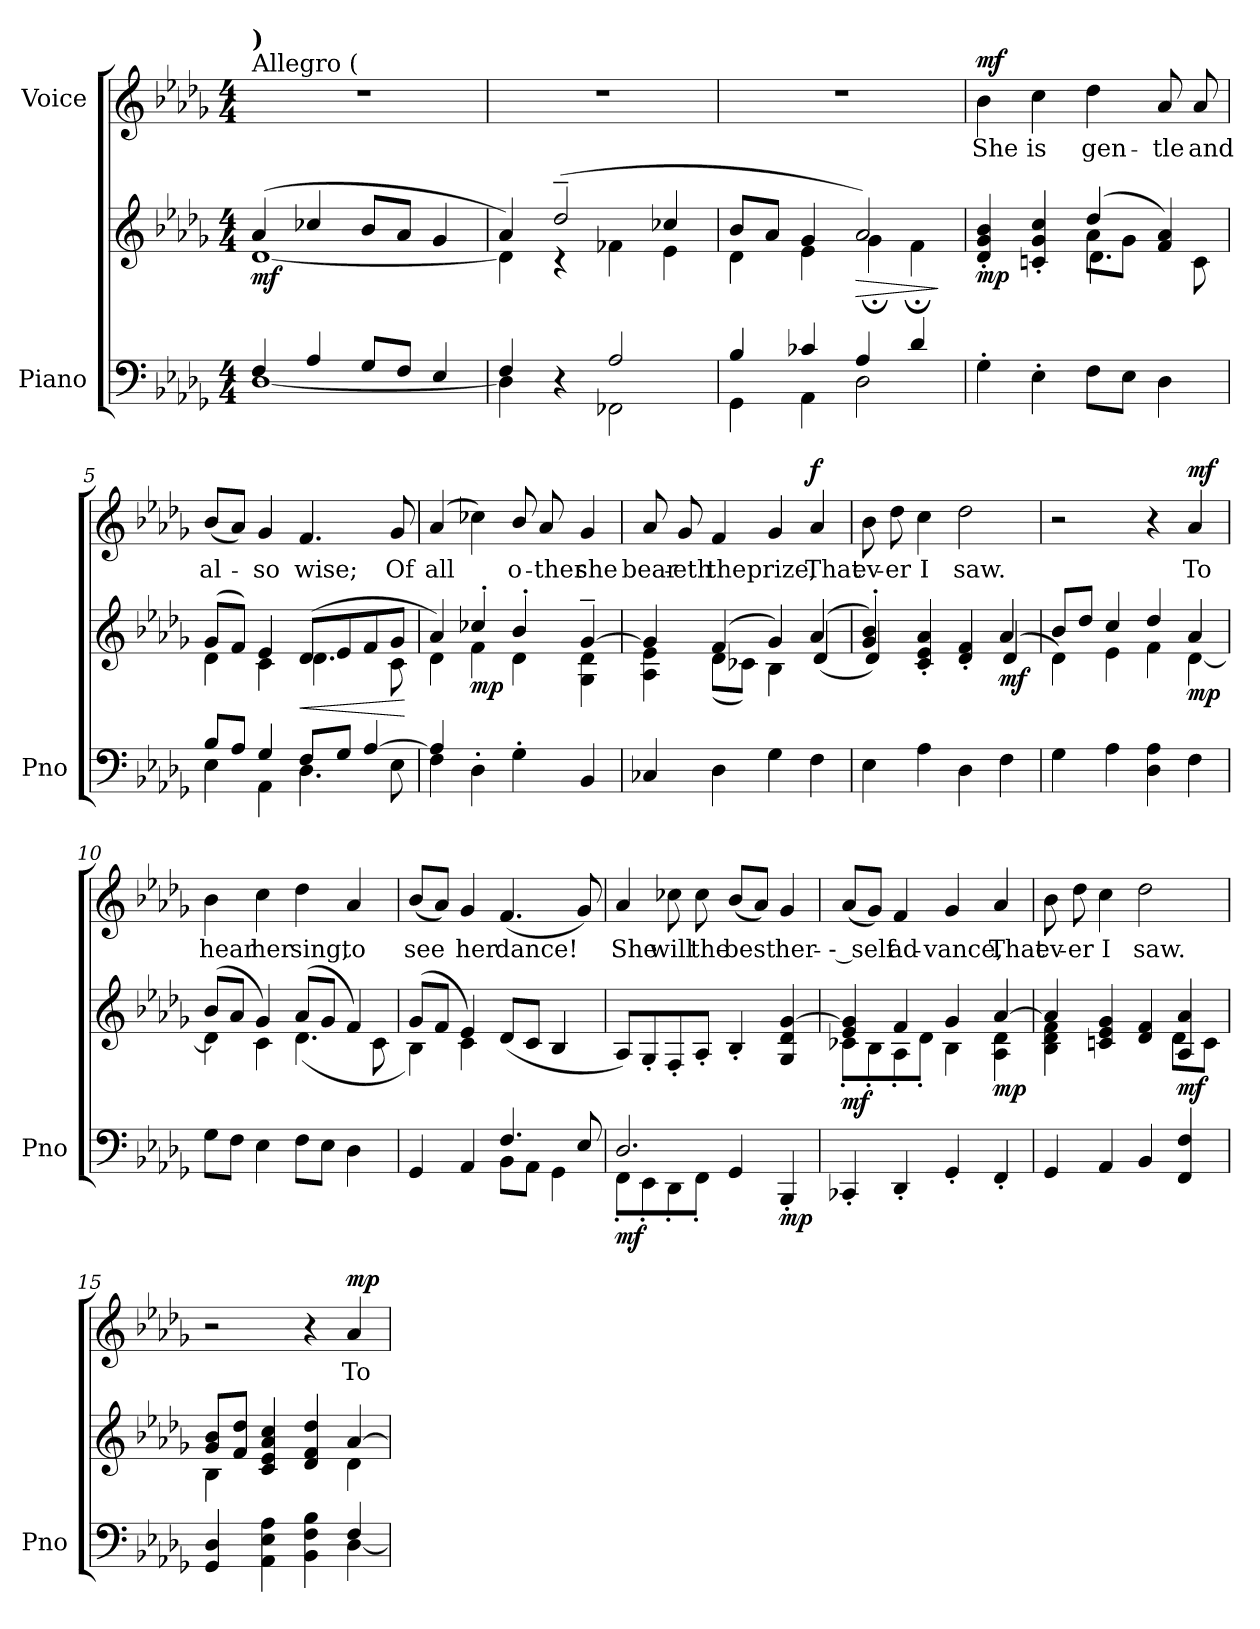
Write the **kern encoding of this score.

**kern	**kern	**dynam	**kern	**text	**dynam
*part2	*part2	*part2	*part1	*part1	*part1
*staff3	*staff2	*staff2/3	*staff1	*staff1	*staff1
*I"Piano	*	*	*I"Voice	*	*
*I'Pno	*	*	*	*	*
*clefF4	*clefG2	*	*clefG2	*	*
*k[b-e-a-d-g-]	*k[b-e-a-d-g-]	*	*k[b-e-a-d-g-]	*	*
*M4/4	*M4/4	*	*M4/4	*	*
*MM184	*MM184	*	*MM184	*	*
=1	=1	=1	=1	=1	=1
*^	*^	*	*	*	*
!	!	!	!	!	!LO:TX:a:t=Allegro (	!	!
!	!	!	!	!	!LO:TX:a:B:t=)	!	!
!	!	!	!	!LO:DY:b	!	!	!
4F/	[1D-	(>4a-/	[1d-	mf	1r	.	.
4A-/	.	4cc-X/	.	.	.	.	.
8G-/L	.	8b-/L	.	.	.	.	.
8F/J	.	8a-/J	.	.	.	.	.
4E-/	.	4g-/	.	.	.	.	.
=2	=2	=2	=2	=2	=2	=2	=2
4F/	4D-\]	4a-/)	4d-\]	.	1r	.	.
4r	4ryy	(>2dd-~/	4r	.	.	.	.
2A-/	2FF-X\	.	4f-X\	.	.	.	.
.	.	4cc-X/	4e-\	.	.	.	.
=3	=3	=3	=3	=3	=3	=3	=3
4B-/	4GG-\	8b-/L	4d-\	.	1r	.	.
.	.	8a-/J	.	.	.	.	.
4c-X/	4AA-\	4g-/	4e-\	.	.	.	.
!	!	!	!	!LO:HP:b	!	!	!
4A-/	2D-\	2a-/)	4g-;<\	>	.	.	.
4d-/	.	.	4f;<\	.	.	.	.
*v	*v	*	*	*	*	*	*
*	*v	*v	*	*	*	*
.	.	]	.	.	.
!!LO:LB:g=z
=4	=4	=4	=4	=4	=4
*	*^	*	*	*	*
*	*	*^	*	*	*	*
!	!	!	!	!LO:DY:b	!	!LO:LY:b	!LO:DY:a
4G-'\	4d-/' 4g-/' 4b-/'	2ryy	2ryy	mp	4b-\	She	mf
!	!	!	!	!	!	!LO:LY:b	!
4E-'\	4cn/' 4g-/' 4cc/'	.	.	.	4cc\	is	.
!	!	!	!	!	!	!LO:LY:b	!
8F\L	(>4dd-/	8a-\L	4.d-\	.	4dd-\	gen-	.
8E-\J	.	8g-\J	.	.	.	.	.
!	!	!	!	!	!	!LO:LY:b	!
4D-\	4f/ 4a-/)	4ryy	.	.	8a-/	-tle	.
!	!	!	!	!	!	!LO:LY:b	!
.	.	.	8c\	.	8a-/	and	.
=5	=5	=5	=5	=5	=5	=5	=5
*^	*	*	*	*	*	*	*
!	!	!	!	!	!	!	!LO:LY:b	!
*	*	*	*v	*v	*	*	*	*
8B-/L	4E-\	(>8g-/L	4d-\	.	(<8b-/L	al-	.
8A-/J	.	8f/J)	.	.	8a-/J)	.	.
!	!	!	!	!	!	!LO:LY:b	!
4G-/	4AA-\	4e-/	4c\	.	4g-/	-so	.
!	!	!LO:N:head=solid	!	!LO:HP:b	!	!LO:LY:b	!
8F/L	4.D-\	(>8d-/L	4.d-\	<	4.f/	wise;	.
8G-/J	.	8e-/	.	.	.	.	.
[4A-/	.	8f/	.	.	.	.	.
!	!	!	!	!	!	!LO:LY:b	!
.	8E-\	8g-/J	8c\	.	8g-/	Of	.
*v	*v	*	*	*	*	*	*
*	*v	*v	*	*	*	*
.	.	[	.	.	.
=6	=6	=6	=6	=6	=6
*^	*^	*	*	*	*
!	!	!	!	!	!	!LO:LY:b	!
4A-/]	4F\	4a-/)	4d-\	.	(>4a-/	all	.
!	!	!	!	!LO:DY:b	!	!	!
4D-'\	2.ryy	4cc-X'/	4f\	mp	4cc-X\)	.	.
!	!	!	!	!	!	!LO:LY:b	!
4G-'\	.	4b-'/	4d-\	.	8b-/	o-	.
!	!	!	!	!	!	!LO:LY:b	!
.	.	.	.	.	8a-/	-ther	.
!	!	!	!	!	!	!LO:LY:b	!
4BB-/	.	[4g-~/	4G-\ 4d-\	.	4g-/	she	.
*v	*v	*	*	*	*	*	*
!!LO:LB:g=z
=7	=7	=7	=7	=7	=7	=7
!	!	!	!	!	!LO:LY:b	!
4C-X/	4g-/]	4A-\ 4e-\	.	8a-/	bear-	.
!	!	!	!	!	!LO:LY:b	!
.	.	.	.	8g-/	-eth	.
!	!	!	!	!	!LO:LY:b	!
4D-\	(>4f/	(<8d-\L	.	4f/	the	.
.	.	8c-X\J)	.	.	.	.
!	!	!	!	!	!LO:LY:b	!
4G-\	4g-/)	4B-\	.	4g-/	prize,	.
!	!	!	!	!	!LO:LY:b	!LO:DY:a
4F\	(>4a-/	(<4d-/	.	4a-/	That	f
=8	=8	=8	=8	=8	=8	=8
!	!	!	!	!	!LO:LY:b	!
4E-\	4g-/' 4b-/')	4d-/)	.	8b-\	ev-	.
!	!	!	!	!	!LO:LY:b	!
.	.	.	.	8dd-\	-er	.
!	!	!	!	!	!LO:LY:b	!
4A-\	4c/' 4e-/' 4a-/'	2ryy	.	4cc\	I	.
!	!	!	!	!	!LO:LY:b	!
4D-\	4d-/' 4f/'	.	.	2dd-\	saw.	.
!	!	!	!LO:DY:b	!	!	!
4F\	4a-/	(<4d-/	mf	.	.	.
=9	=9	=9	=9	=9	=9	=9
4G-\	8b-/L	4d-\)	.	2r	.	.
.	8dd-/J	.	.	.	.	.
4A-\	4cc/	4e-\	.	.	.	.
4D-\ 4A-\	4dd-/	4f\	.	4r	.	.
!	!	!	!LO:DY:b	!	!LO:LY:b	!LO:DY:a
4F\	4a-/	[4d-\	mp	4a-/	To	mf
!!LO:PB:g=z
=10	=10	=10	=10	=10	=10	=10
!	!	!	!	!	!LO:LY:b	!
8G-\L	(>8b-/L	4d-\]	.	4b-\	hear	.
8F\J	8a-/J	.	.	.	.	.
!	!	!	!	!	!LO:LY:b	!
4E-\	4g-/)	4c\	.	4cc\	her	.
!	!	!	!	!	!LO:LY:b	!
8F\L	(>8a-/L	(<4.d-\	.	4dd-\	sing,	.
8E-\J	8g-/J	.	.	.	.	.
!	!	!	!	!	!LO:LY:b	!
4D-\	4f/)	.	.	4a-/	to	.
.	.	8c\	.	.	.	.
=11	=11	=11	=11	=11	=11	=11
*^	*	*	*	*	*	*
!	!	!	!	!	!	!LO:LY:b	!
2ryy	4GG-/	(>8g-/L	4B-\)	.	(<8b-/L	see	.
.	.	8f/J	.	.	8a-/J)	.	.
!	!	!	!	!	!	!LO:LY:b	!
.	4AA-/	4e-/)	4c\	.	4g-/	her	.
!	!	!	!	!	!	!LO:LY:b	!
4.F/	8BB-\L	(<8d-/L	2ryy	.	(<4.f/	dance!	.
.	8AA-\J	8c/J	.	.	.	.	.
.	4GG-\	4B-/	.	.	.	.	.
8E-/	.	.	.	.	8g-/)	.	.
*	*	*v	*v	*	*	*	*
=12	=12	=12	=12	=12	=12	=12
!	!	!	!LO:DY:b=2	!	!LO:LY:b	!
2.D-/	8FF'\L	8A-/L)	mf	4a-/	She	.
.	8EE-'\	8G-'/	.	.	.	.
!	!	!	!	!	!LO:LY:b	!
.	8DD-'\	8F'/	.	8cc-X\	will	.
!	!	!	!	!	!LO:LY:b	!
.	8FF'\J	8A-'/J	.	8cc-\	the	.
!	!	!	!	!	!LO:LY:b	!
.	4GG-/	4B-'/	.	(<8b-/L	best	.
.	.	.	.	8a-/J)	.	.
!	!	!	!LO:DY:b=2	!	!LO:LY:b	!
4ryy	4BBB-'/	4G-/ 4d-/ [4g-/	mp	4g-/	her-	.
!!LO:LB:g=z
=13	=13	=13	=13	=13	=13	=13
*	*	*^	*	*	*	*
!	!	!	!	!LO:DY:b	!	!LO:LY:b	!
*v	*v	*	*	*	*	*	*
4CC-X'/	4e-/ 4g-/]	8c-X'\L	mf	(<8a-/L	-- self	.
.	.	8B-'\	.	8g-/J)	.	.
!	!	!	!	!	!LO:LY:b	!
4DD-'/	4f/	8A-'\	.	4f/	ad-	.
.	.	8d-'\J	.	.	.	.
!	!	!	!	!	!LO:LY:b	!
4GG-'/	4g-/	4B-\	.	4g-/	-vance,	.
!	!	!	!LO:DY:b	!	!LO:LY:b	!
4FF'/	[4a-/	4A-\ 4d-\	mp	4a-/	That	.
=14	=14	=14	=14	=14	=14	=14
!	!	!	!	!	!LO:LY:b	!
4GG-/	4a-/]	4B-\ 4d-\ 4f\	.	8b-\	ev-	.
!	!	!	!	!	!LO:LY:b	!
.	.	.	.	8dd-\	-er	.
!	!	!	!	!	!LO:LY:b	!
4AA-/	4cn/ 4e-/ 4g-/	2ryy	.	4cc\	I	.
!	!	!	!	!	!LO:LY:b	!
4BB-/	4d-/ 4f/	.	.	2dd-\	saw.	.
!	!	!	!LO:DY:b	!	!	!
4FF/ 4F/	4A-/ 4a-/	8d-\L	mf	.	.	.
.	.	8c\J	.	.	.	.
=15	=15	=15	=15	=15	=15	=15
*^	*	*	*	*	*	*
4GG-/ 4D-/	2.ryy	8g-/ 8b-/L	4B-\	.	2r	.	.
.	.	8f/ 8dd-/J	.	.	.	.	.
4AA-\ 4E-\ 4A-\	.	4c/ 4e-/ 4a-/ 4cc/	2ryy	.	.	.	.
4BB-\ 4F\ 4B-\	.	4d-/ 4f/ 4dd-/	.	.	4r	.	.
!	!	!	!	!LO:DY:b	!	!LO:LY:b	!
!	!	!	!	!LO:DY:n=1:b	!	!	!
!	!	!	!	!LO:DY:n=2:b	!	!	!LO:DY:a
4F/	[4D-\	[4a-/	4d-\	other-dynamics p other-dynamics	4a-/	To	mp
*v	*v	*	*	*	*	*	*
*	*v	*v	*	*	*	*
=	=	=	=	=	=
*-	*-	*-	*-	*-	*-
